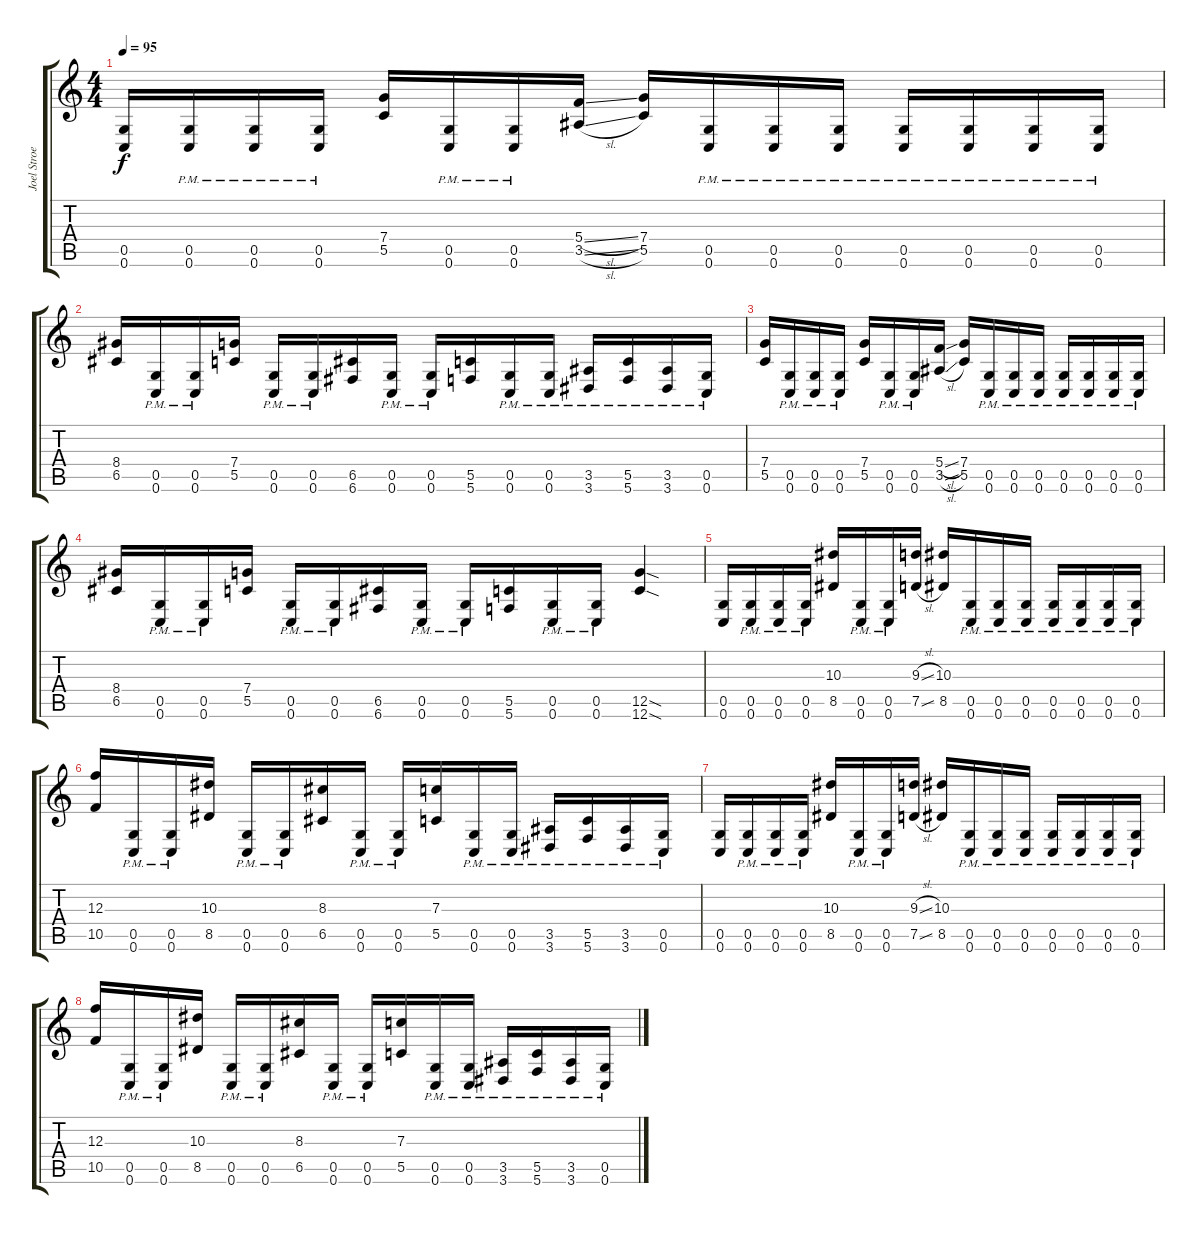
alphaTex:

\track ("Joel Stroetzel" "Joel Stroe") {instrument overdrivenguitar}
\staff {score tabs}
\tuning (D4 A3 F3 C3 G2 C2) {hide}
\ts (4 4)
\tempo 95
\clef g2
\ks c
(0.5 0.6).16{dy f} (0.5{pm} 0.6{pm}).16 (0.5{pm} 0.6{pm}).16 (0.5{pm} 0.6{pm}).16 (7.4 5.5).16 (0.5{pm} 0.6{pm}).16 (0.5{pm} 0.6{pm}).16 (5.4{sl} 3.5{sl}).16 (7.4 5.5).16 (0.5{pm} 0.6{pm}).16 (0.5{pm} 0.6{pm}).16 (0.5{pm} 0.6{pm}).16 (0.5{pm} 0.6{pm}).16 (0.5{pm} 0.6{pm}).16 (0.5{pm} 0.6{pm}).16 (0.5{pm} 0.6{pm}).16 |
(8.4 6.5).16 (0.5{pm} 0.6{pm}).16 (0.5{pm} 0.6{pm}).16 (7.4 5.5).16 (0.5{pm} 0.6{pm}).16 (0.5{pm} 0.6{pm}).16 (6.5 6.6).16 (0.5{pm} 0.6{pm}).16 (0.5{pm} 0.6{pm}).16 (5.5 5.6).16 (0.5{pm} 0.6{pm}).16 (0.5{pm} 0.6{pm}).16 (3.5{pm} 3.6{pm}).16 (5.5{pm} 5.6{pm}).16 (3.5{pm} 3.6{pm}).16 (0.5{pm} 0.6{pm}).16 |
(7.4 5.5).16 (0.5{pm} 0.6{pm}).16 (0.5{pm} 0.6{pm}).16 (0.5{pm} 0.6{pm}).16 (7.4 5.5).16 (0.5{pm} 0.6{pm}).16 (0.5{pm} 0.6{pm}).16 (5.4{sl} 3.5{sl}).16 (7.4 5.5).16 (0.5{pm} 0.6{pm}).16 (0.5{pm} 0.6{pm}).16 (0.5{pm} 0.6{pm}).16 (0.5{pm} 0.6{pm}).16 (0.5{pm} 0.6{pm}).16 (0.5{pm} 0.6{pm}).16 (0.5{pm} 0.6{pm}).16 |
(8.4 6.5).16 (0.5{pm} 0.6{pm}).16 (0.5{pm} 0.6{pm}).16 (7.4 5.5).16 (0.5{pm} 0.6{pm}).16 (0.5{pm} 0.6{pm}).16 (6.5 6.6).16 (0.5{pm} 0.6{pm}).16 (0.5{pm} 0.6{pm}).16 (5.5 5.6).16 (0.5{pm} 0.6{pm}).16 (0.5{pm} 0.6{pm}).16 (12.5{sod} 12.6{sod}).4 |
(0.5 0.6).16 (0.5{pm} 0.6{pm}).16 (0.5{pm} 0.6{pm}).16 (0.5{pm} 0.6{pm}).16 (10.3 8.5).16 (0.5{pm} 0.6{pm}).16 (0.5{pm} 0.6{pm}).16 (9.3{sl} 7.5{sl}).16 (10.3 8.5).16 (0.5{pm} 0.6{pm}).16 (0.5{pm} 0.6{pm}).16 (0.5{pm} 0.6{pm}).16 (0.5{pm} 0.6{pm}).16 (0.5{pm} 0.6{pm}).16 (0.5{pm} 0.6{pm}).16 (0.5{pm} 0.6{pm}).16 |
(12.3 10.5).16 (0.5{pm} 0.6{pm}).16 (0.5{pm} 0.6{pm}).16 (10.3 8.5).16 (0.5{pm} 0.6{pm}).16 (0.5{pm} 0.6{pm}).16 (8.3 6.5).16 (0.5{pm} 0.6{pm}).16 (0.5{pm} 0.6{pm}).16 (7.3 5.5).16 (0.5{pm} 0.6{pm}).16 (0.5{pm} 0.6{pm}).16 (3.5{pm} 3.6{pm}).16 (5.5{pm} 5.6{pm}).16 (3.5{pm} 3.6{pm}).16 (0.5{pm} 0.6{pm}).16 |
(0.5 0.6).16 (0.5{pm} 0.6{pm}).16 (0.5{pm} 0.6{pm}).16 (0.5{pm} 0.6{pm}).16 (10.3 8.5).16 (0.5{pm} 0.6{pm}).16 (0.5{pm} 0.6{pm}).16 (9.3{sl} 7.5{sl}).16 (10.3 8.5).16 (0.5{pm} 0.6{pm}).16 (0.5{pm} 0.6{pm}).16 (0.5{pm} 0.6{pm}).16 (0.5{pm} 0.6{pm}).16 (0.5{pm} 0.6{pm}).16 (0.5{pm} 0.6{pm}).16 (0.5{pm} 0.6{pm}).16 |
(12.3 10.5).16 (0.5{pm} 0.6{pm}).16 (0.5{pm} 0.6{pm}).16 (10.3 8.5).16 (0.5{pm} 0.6{pm}).16 (0.5{pm} 0.6{pm}).16 (8.3 6.5).16 (0.5{pm} 0.6{pm}).16 (0.5{pm} 0.6{pm}).16 (7.3 5.5).16 (0.5{pm} 0.6{pm}).16 (0.5{pm} 0.6{pm}).16 (3.5{pm} 3.6{pm}).16 (5.5{pm} 5.6{pm}).16 (3.5{pm} 3.6{pm}).16 (0.5{pm} 0.6{pm}).16
